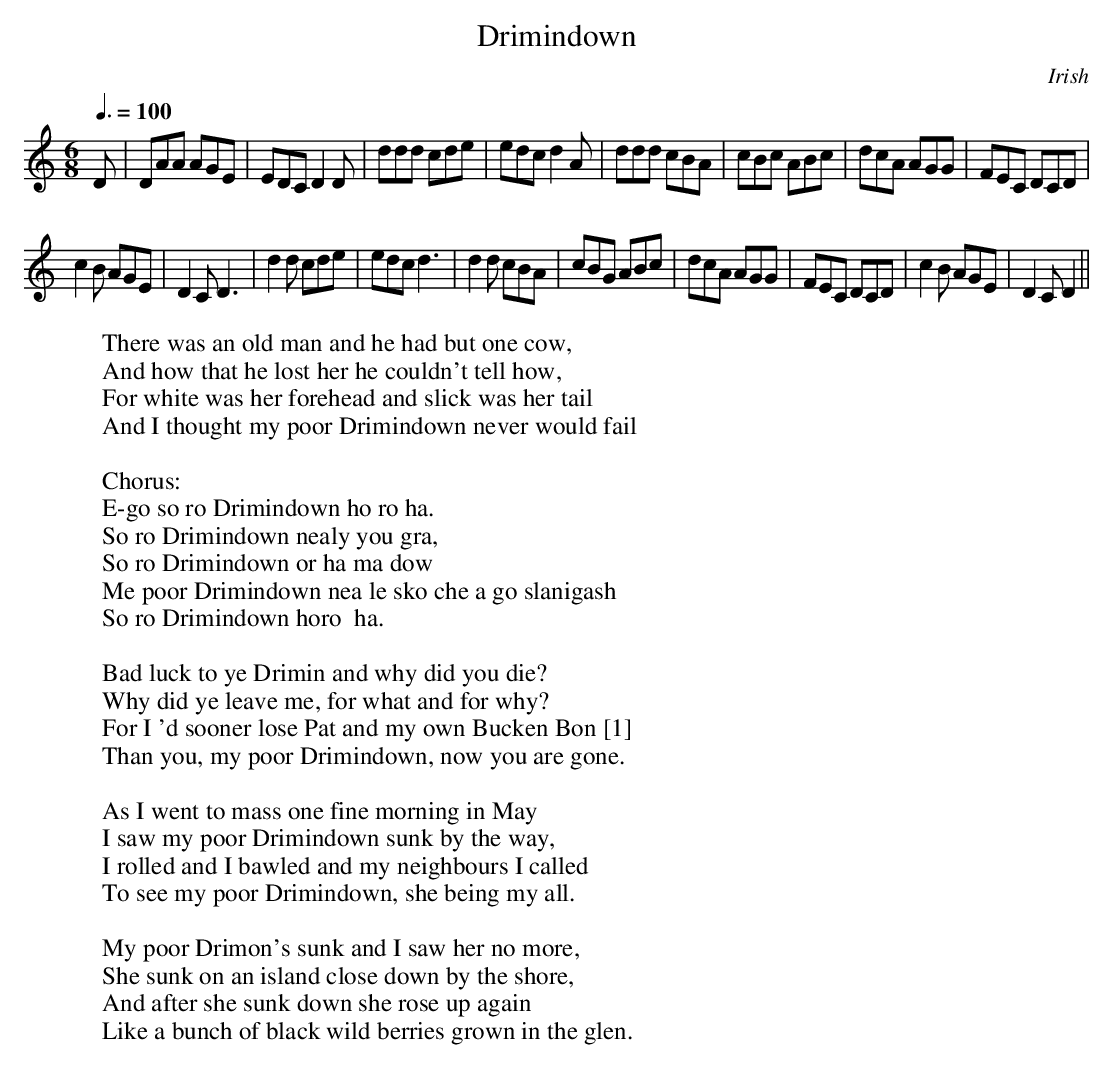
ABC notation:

X:1
T:Drimindown
O:Irish
M:6/8
L:1/8
Q:3/8=100
W:There was an old man and he had but one cow,
W:And how that he lost her he couldn't tell how,
W:For white was her forehead and slick was her tail
W:And I thought my poor Drimindown never would fail
W:
W:Chorus:
W:E-go so ro Drimindown ho ro ha.
W:So ro Drimindown nealy you gra,
W:So ro Drimindown or ha ma dow
W:Me poor Drimindown nea le sko che a go slanigash
W:So ro Drimindown horo  ha.
W:
W:Bad luck to ye Drimin and why did you die?
W:Why did ye leave me, for what and for why?
W:For I 'd sooner lose Pat and my own Bucken Bon [1]
W:Than you, my poor Drimindown, now you are gone.
W:
W:As I went to mass one fine morning in May
W:I saw my poor Drimindown sunk by the way,
W:I rolled and I bawled and my neighbours I called
W:To see my poor Drimindown, she being my all.
W:
W:My poor Drimon's sunk and I saw her no more,
W:She sunk on an island close down by the shore,
W:And after she sunk down she rose up again
W:Like a bunch of black wild berries grown in the glen.
K:C
D|DAA AGE|EDC D2D|ddd cde|edc d2A|\
ddd cBA|cBc ABc|dcA AGG|FEC DCD|
c2B AGE|D2C D3|d2d cde|edc d3|d2d cBA|\
cBG ABc|dcA AGG|FEC DCD|c2B AGE|D2C D2||
